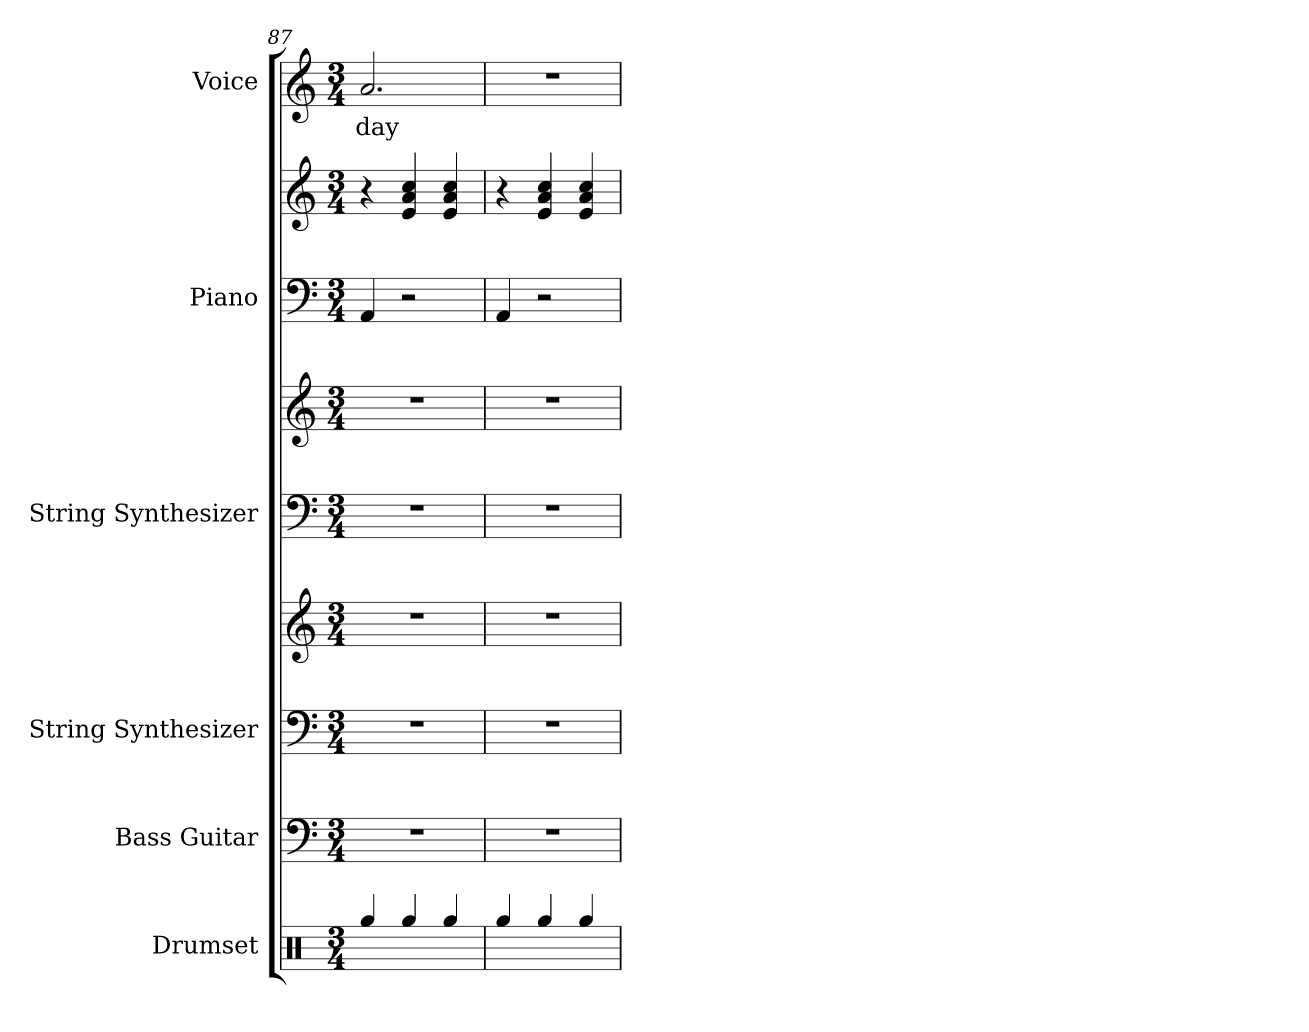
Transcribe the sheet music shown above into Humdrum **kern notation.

**kern	**kern	**kern	**kern	**kern	**kern	**kern	**kern	**kern	**text
*part6	*part5	*part4	*part4	*part3	*part3	*part2	*part2	*part1	*part1
*staff9	*staff8	*staff7	*staff6	*staff5	*staff4	*staff3	*staff2	*staff1	*staff1
*I"Drumset	*I"Bass Guitar	*I"String Synthesizer	*	*I"String Synthesizer	*	*I"Piano	*	*I"Voice	*
*I'D. Set	*I'B. Guit.	*I'Synth.	*	*I'Synth.	*	*I'Pno.	*	*I'Vo.	*
*clefX	*clefF4	*clefF4	*clefG2	*clefF4	*clefG2	*clefF4	*clefG2	*clefG2	*
*	*ITrd7c12	*	*	*	*	*	*	*	*
*k[]	*k[]	*k[]	*k[]	*k[]	*k[]	*k[]	*k[]	*k[]	*
*M3/4	*M3/4	*M3/4	*M3/4	*M3/4	*M3/4	*M3/4	*M3/4	*M3/4	*
=87	=87	=87	=87	=87	=87	=87	=87	=87	=87
!	!	!	!	!	!	!	!	!	!LO:LY:b
4Rgg/	2.r	2.r	2.r	2.r	2.r	4AA/	4r	2.a/	day
4Rgg/	.	.	.	.	.	2r	4e/ 4a/ 4cc/	.	.
4Rgg/	.	.	.	.	.	.	4e/ 4a/ 4cc/	.	.
=88	=88	=88	=88	=88	=88	=88	=88	=88	=88
4Rgg/	2.r	2.r	2.r	2.r	2.r	4AA/	4r	2.r	.
4Rgg/	.	.	.	.	.	2r	4e/ 4a/ 4cc/	.	.
4Rgg/	.	.	.	.	.	.	4e/ 4a/ 4cc/	.	.
=	=	=	=	=	=	=	=	=	=
*-	*-	*-	*-	*-	*-	*-	*-	*-	*-
